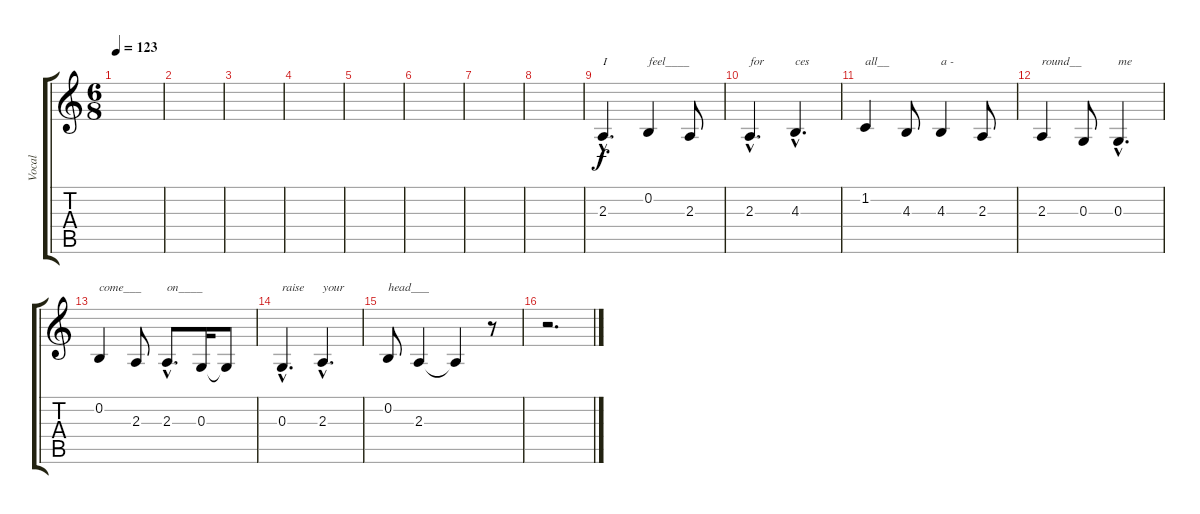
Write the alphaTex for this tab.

\track ("Vocal" "Vocal") {instrument harmonica}
\staff {score tabs}
\tuning (E4 B3 G3 D3 A2 E2) {hide}
\ts (6 8)
\tempo 123
\clef g2
\ks c
|
|
|
|
|
|
|
|
2.3{hac}.4{d txt "I"} 0.2.4{txt "feel____"} 2.3.8 |
2.3{hac}.4{d txt "for"} 4.3{hac}.4{d txt "ces"} |
1.2.4{txt "all__"} 4.3.8 4.3.4{txt "a -"} 2.3.8 |
2.3.4{txt "round__"} 0.3.8 0.3{hac}.4{d txt "me"} |
0.2.4{txt "come___ "} 2.3.8 2.3{hac}.8{d txt "on____"} 0.3.16 0.3{t}.8 |
0.3{hac}.4{d txt "raise"} 2.3{hac}.4{d txt "your"} |
0.2.8{txt "head___"} 2.3.4 2.3{t}.4 r.8 |
r.2{d}
